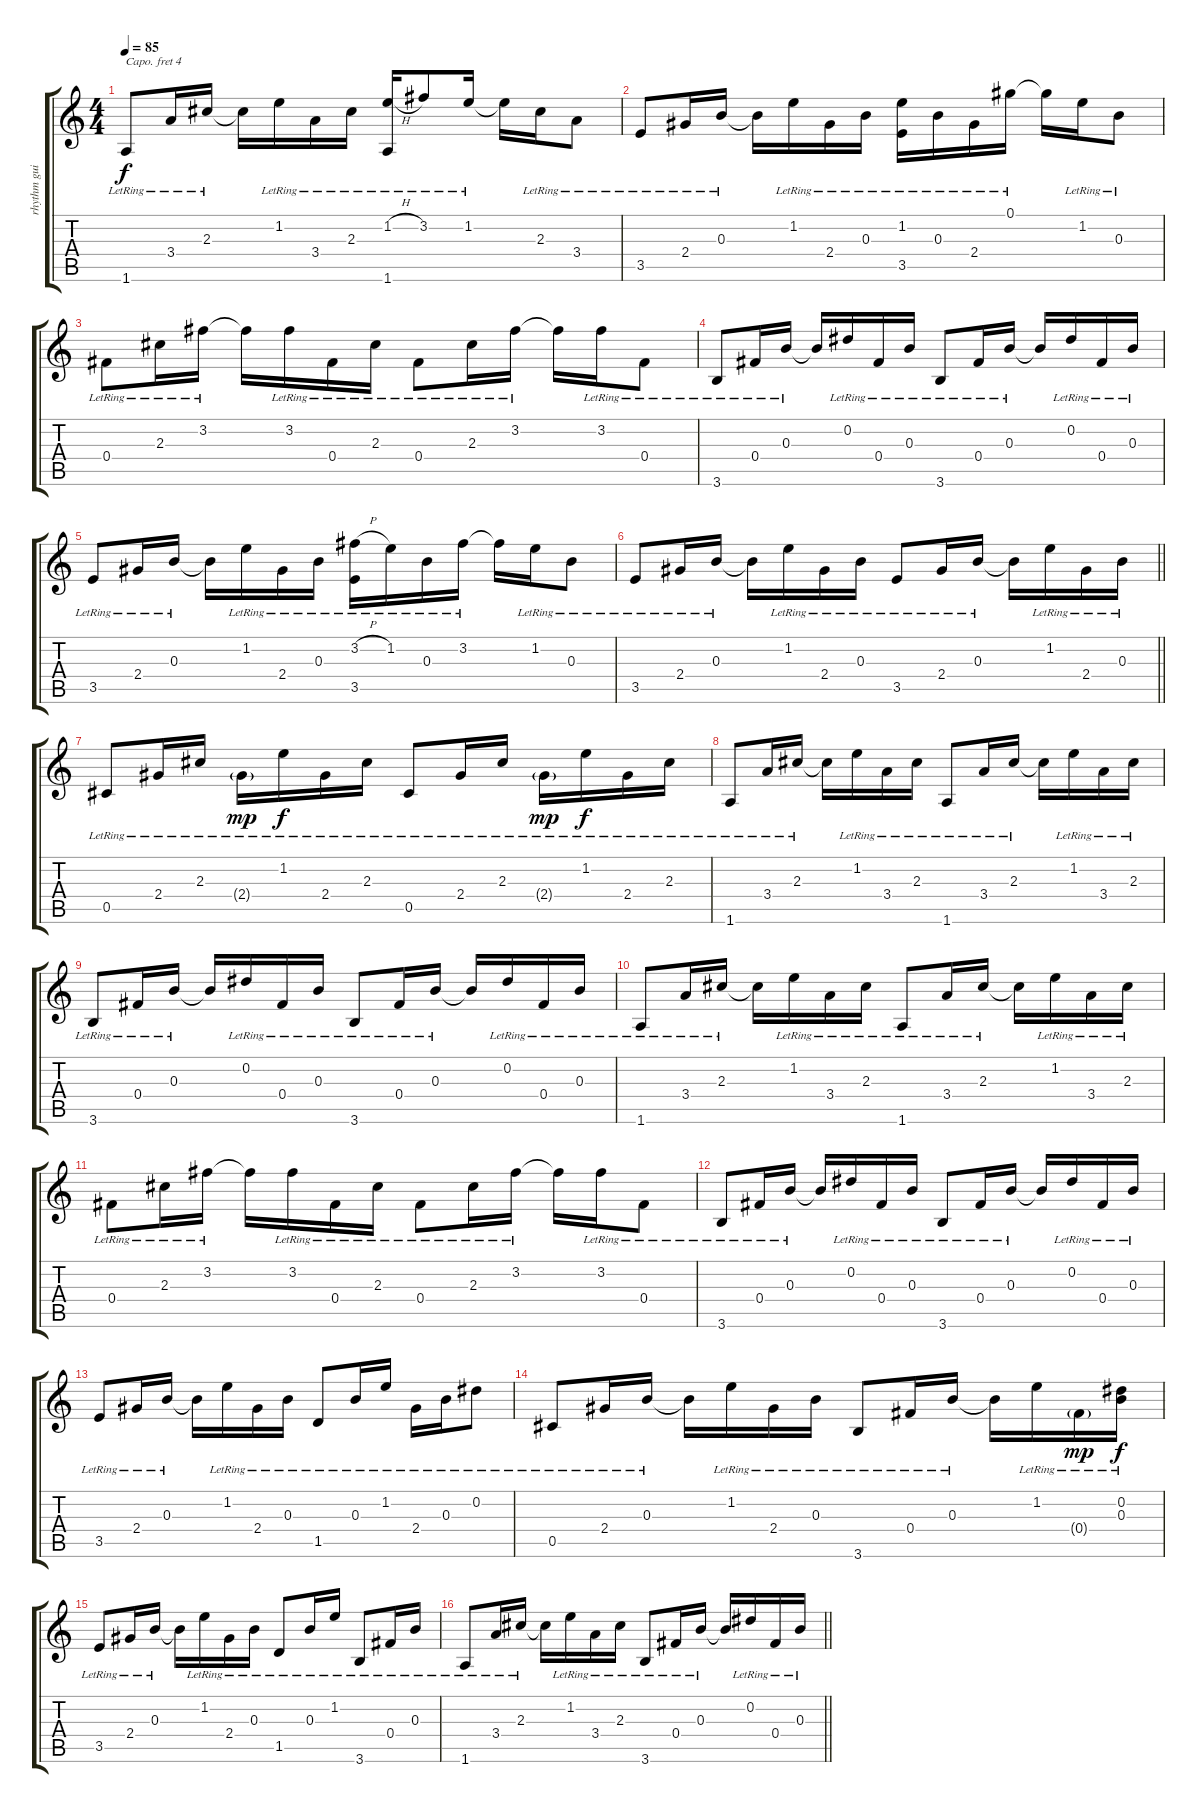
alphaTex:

\track ("rhythm guitar" "rhythm gui") {instrument acousticguitarsteel}
\staff {score tabs}
\capo 4
\tuning (E4 B3 G3 D3 A2 E2) {hide}
\ts (4 4)
\tempo 85
\clef g2
\ks c
1.6{lr}.8{dy f} 3.4{lr}.16 2.3{lr}.16 2.3{t}.16 1.2{lr}.16 3.4{lr}.16 2.3{lr}.16 (1.2{h lr} 1.6{lr}).16 3.2{lr}.8 1.2{lr}.16 1.2{t}.16 2.3{lr}.16 3.4{lr}.8 |
3.5{lr}.8 2.4{lr}.16 0.3{lr}.16 0.3{t}.16 1.2{lr}.16 2.4{lr}.16 0.3{lr}.16 (1.2{lr} 3.5{lr}).16 0.3{lr}.16 2.4{lr}.16 0.1{lr}.16 0.1{t}.16 1.2{lr}.16 0.3{lr}.8 |
0.4{lr}.8 2.3{lr}.16 3.2{lr}.16 3.2{t}.16 3.2{lr}.16 0.4{lr}.16 2.3{lr}.16 0.4{lr}.8 2.3{lr}.16 3.2{lr}.16 3.2{t}.16 3.2{lr}.16 0.4{lr}.8 |
3.6{lr}.8 0.4{lr}.16 0.3{lr}.16 0.3{t}.16 0.2{lr}.16 0.4{lr}.16 0.3{lr}.16 3.6{lr}.8 0.4{lr}.16 0.3{lr}.16 0.3{t}.16 0.2{lr}.16 0.4{lr}.16 0.3{lr}.16 |
3.5{lr}.8 2.4{lr}.16 0.3{lr}.16 0.3{t}.16 1.2{lr}.16 2.4{lr}.16 0.3{lr}.16 (3.2{h lr} 3.5{lr}).16 1.2{lr}.16 0.3{lr}.16 3.2{lr}.16 3.2{t}.16 1.2{lr}.16 0.3{lr}.8 |
\barLineRight lightlight
3.5{lr}.8 2.4{lr}.16 0.3{lr}.16 0.3{t}.16 1.2{lr}.16 2.4{lr}.16 0.3{lr}.16 3.5{lr}.8 2.4{lr}.16 0.3{lr}.16 0.3{t}.16 1.2{lr}.16 2.4{lr}.16 0.3{lr}.16 |
0.5{lr}.8 2.4{lr}.16 2.3{lr}.16 2.4{g lr}.16{dy mp} 1.2{lr}.16{dy f} 2.4{lr}.16 2.3{lr}.16 0.5{lr}.8 2.4{lr}.16 2.3{lr}.16 2.4{g lr}.16{dy mp} 1.2{lr}.16{dy f} 2.4{lr}.16 2.3{lr}.16 |
1.6{lr}.8 3.4{lr}.16 2.3{lr}.16 2.3{t}.16 1.2{lr}.16 3.4{lr}.16 2.3{lr}.16 1.6{lr}.8 3.4{lr}.16 2.3{lr}.16 2.3{t}.16 1.2{lr}.16 3.4{lr}.16 2.3{lr}.16 |
3.6{lr}.8 0.4{lr}.16 0.3{lr}.16 0.3{t}.16 0.2{lr}.16 0.4{lr}.16 0.3{lr}.16 3.6{lr}.8 0.4{lr}.16 0.3{lr}.16 0.3{t}.16 0.2{lr}.16 0.4{lr}.16 0.3{lr}.16 |
1.6{lr}.8 3.4{lr}.16 2.3{lr}.16 2.3{t}.16 1.2{lr}.16 3.4{lr}.16 2.3{lr}.16 1.6{lr}.8 3.4{lr}.16 2.3{lr}.16 2.3{t}.16 1.2{lr}.16 3.4{lr}.16 2.3{lr}.16 |
0.4{lr}.8 2.3{lr}.16 3.2{lr}.16 3.2{t}.16 3.2{lr}.16 0.4{lr}.16 2.3{lr}.16 0.4{lr}.8 2.3{lr}.16 3.2{lr}.16 3.2{t}.16 3.2{lr}.16 0.4{lr}.8 |
3.6{lr}.8 0.4{lr}.16 0.3{lr}.16 0.3{t}.16 0.2{lr}.16 0.4{lr}.16 0.3{lr}.16 3.6{lr}.8 0.4{lr}.16 0.3{lr}.16 0.3{t}.16 0.2{lr}.16 0.4{lr}.16 0.3{lr}.16 |
3.5{lr}.8 2.4{lr}.16 0.3{lr}.16 0.3{t}.16 1.2{lr}.16 2.4{lr}.16 0.3{lr}.16 1.5{lr}.8 0.3{lr}.16 1.2{lr}.16 2.4{lr}.16 0.3{lr}.16 0.2{lr}.8 |
0.5{lr}.8 2.4{lr}.16 0.3{lr}.16 0.3{t}.16 1.2{lr}.16 2.4{lr}.16 0.3{lr}.16 3.6{lr}.8 0.4{lr}.16 0.3{lr}.16 0.3{t}.16 1.2{lr}.16 0.4{g lr}.16{dy mp} (0.2{lr} 0.3{lr}).16{dy f} |
3.5{lr}.8 2.4{lr}.16 0.3{lr}.16 0.3{t}.16 1.2{lr}.16 2.4{lr}.16 0.3{lr}.16 1.5{lr}.8 0.3{lr}.16 1.2{lr}.16 3.6{lr}.8 0.4{lr}.16 0.3{lr}.16 |
\barLineRight lightlight
1.6{lr}.8 3.4{lr}.16 2.3{lr}.16 2.3{t}.16 1.2{lr}.16 3.4{lr}.16 2.3{lr}.16 3.6{lr}.8 0.4{lr}.16 0.3{lr}.16 0.3{t}.16 0.2{lr}.16 0.4{lr}.16 0.3{lr}.16
